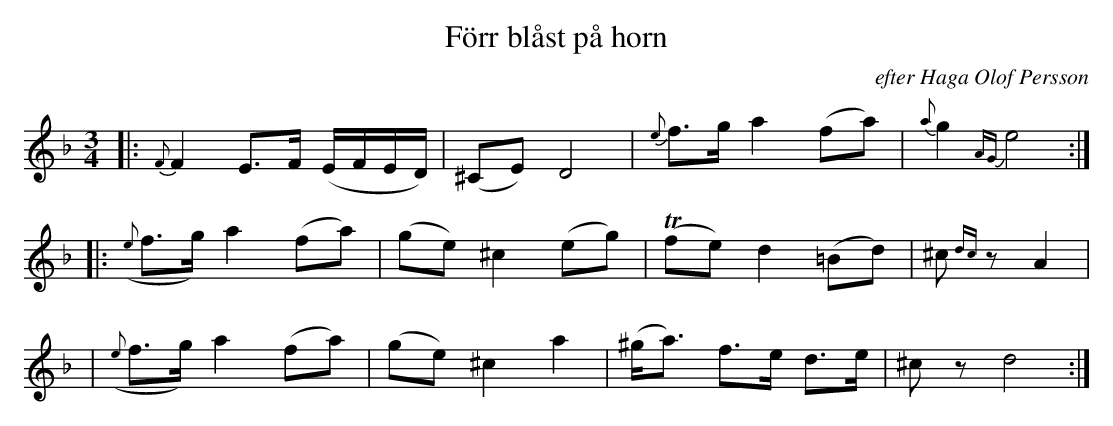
X:1
T: F\"orr bl\aast p\aa horn
O: efter Haga Olof Persson
M: 3/4
L: 1/16
K: Dm
|: {F}F4 E3F (EFED) | (^C2E2) D8 | {e}f3g a4 (f2a2) | {a}g4{AG} e8 :|
|: ({e}f3g) a4 (f2a2) | (g2e2) ^c4 (e2g2) | (Tf2e2) d4 (=B2d2) | ^c2{dc}z2 A4 |
|  ({e}f3g) a4 (f2a2) | (g2e2) ^c4 a4 | (^ga3) f3e d3e | ^c2z2 d8 :|
